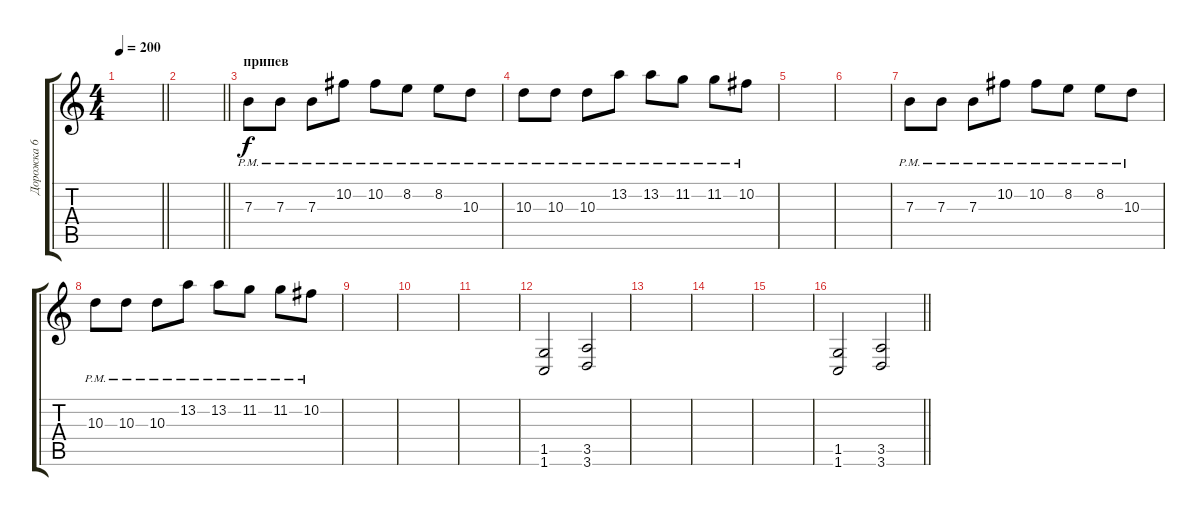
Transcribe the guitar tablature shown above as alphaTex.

\track ("Дорожка 6" "Дорожка 6") {instrument distortionguitar}
\staff {score tabs}
\tuning (Db4 Ab3 E3 B2 Gb2 B1) {hide}
\ts (4 4)
\tempo 200
\clef g2
\barLineRight lightlight
\ks c
|
\barLineRight lightlight
|
\section ("" "припев")
7.3{pm}.8 7.3{pm}.8 7.3{pm}.8 10.2{pm}.8 10.2{pm}.8 8.2{pm}.8 8.2{pm}.8 10.3{pm}.8 |
10.3{pm}.8 10.3{pm}.8 10.3{pm}.8 13.2{pm}.8 13.2{pm}.8 11.2{pm}.8 11.2{pm}.8 10.2{pm}.8 |
|
|
7.3{pm}.8 7.3{pm}.8 7.3{pm}.8 10.2{pm}.8 10.2{pm}.8 8.2{pm}.8 8.2{pm}.8 10.3{pm}.8 |
10.3{pm}.8 10.3{pm}.8 10.3{pm}.8 13.2{pm}.8 13.2{pm}.8 11.2{pm}.8 11.2{pm}.8 10.2{pm}.8 |
|
|
|
(1.5 1.6).2 (3.5 3.6).2 |
|
|
|
\barLineRight lightlight
(1.5 1.6).2 (3.5 3.6).2
